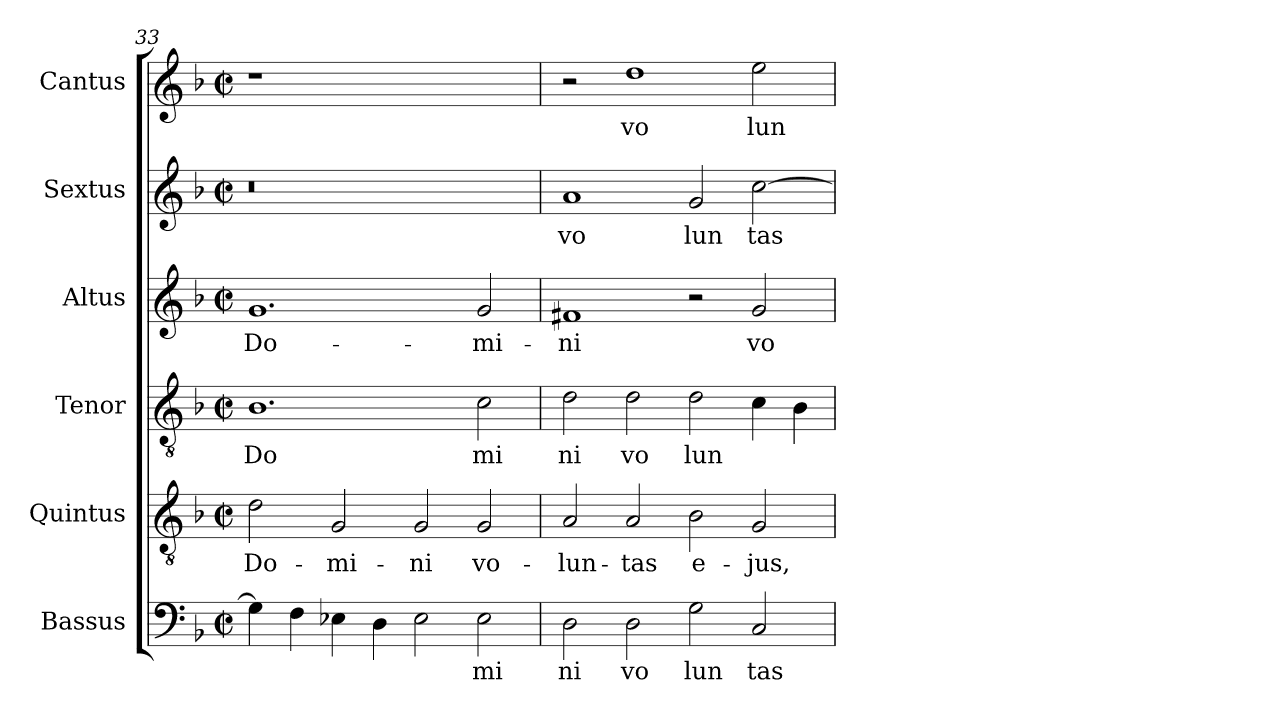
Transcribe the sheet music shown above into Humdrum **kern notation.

**kern	**text	**kern	**text	**kern	**text	**kern	**text	**kern	**text	**kern	**text
*part6	*part6	*part5	*part5	*part4	*part4	*part3	*part3	*part2	*part2	*part1	*part1
*staff6	*staff6	*staff5	*staff5	*staff4	*staff4	*staff3	*staff3	*staff2	*staff2	*staff1	*staff1
*I"Bassus	*	*I"Quintus	*	*I"Tenor	*	*I"Altus	*	*I"Sextus	*	*I"Cantus	*
*I'B	*	*I'Q	*	*I'T	*	*I'A	*	*I'S	*	*I'C	*
!!LO:PB:g=z
*clefF4	*	*clefGv2	*	*clefGv2	*	*clefG2	*	*clefG2	*	*clefG2	*
*k[b-]	*	*k[b-]	*	*k[b-]	*	*k[b-]	*	*k[b-]	*	*k[b-]	*
*F:	*	*F:	*	*F:	*	*F:	*	*F:	*	*F:	*
*M2/2	*	*M2/2	*	*M2/2	*	*M2/2	*	*M2/2	*	*M2/2	*
*met(c|)	*	*met(c|)	*	*met(c|)	*	*met(c|)	*	*met(c|)	*	*met(c|)	*
=33	=33	=33	=33	=33	=33	=33	=33	=33	=33	=33	=33
!	!LO:LY:b:cj	!	!LO:LY:b:cj	!	!LO:LY:b:cj	!	!LO:LY:b:cj	!	!	!	!
4G\]	.	2d\	Do-	1.B-	Do	1.g	Do-	0r	.	1r	.
!	!LO:LY:b:cj	!	!	!	!	!	!	!	!	!	!
4F\	.	.	.	.	.	.	.	.	.	.	.
!	!LO:LY:b:cj	!	!LO:LY:b:cj	!	!	!	!	!	!	!	!
4E-X\	.	2G/	-mi-	.	.	.	.	.	.	.	.
!	!LO:LY:b:cj	!	!	!	!	!	!	!	!	!	!
4D\	.	.	.	.	.	.	.	.	.	.	.
!	!LO:LY:b:cj	!	!LO:LY:b:cj	!	!	!	!	!	!	!	!
2E-\	.	2G/	-ni	.	.	.	.	.	.	1ryy	.
!	!LO:LY:b:cj	!	!LO:LY:b:cj	!	!LO:LY:b:cj	!	!LO:LY:b:cj	!	!	!	!
2E-\	mi	2G/	vo-	2c\	mi	2g/	-mi-	.	.	.	.
=34	=34	=34	=34	=34	=34	=34	=34	=34	=34	=34	=34
!	!LO:LY:b:cj	!	!LO:LY:b:cj	!	!LO:LY:b:cj	!	!LO:LY:b:cj	!	!LO:LY:b:cj	!	!
2D\	ni	2A/	-lun-	2d\	ni	1f#X	-ni	1a	vo	2r	.
!	!LO:LY:b:cj	!	!LO:LY:b:cj	!	!LO:LY:b:cj	!	!	!	!	!	!LO:LY:b:cj
2D\	vo	2A/	-tas	2d\	vo	.	.	.	.	1dd	vo
!	!LO:LY:b:cj	!	!LO:LY:b:cj	!	!LO:LY:b:cj	!	!	!	!LO:LY:b:cj	!	!
2G\	lun	2B-\	e-	2d\	lun	2r	.	2g/	lun	.	.
!	!LO:LY:b:cj	!	!LO:LY:b:cj	!	!LO:LY:b:cj	!	!LO:LY:b:cj	!	!LO:LY:b:cj	!	!LO:LY:b:cj
2C/	tas	2G/	-jus,	4c\	.	2g/	vo-	[>2cc\	tas	2ee\	lun
!	!	!	!	!	!LO:LY:b:cj	!	!	!	!	!	!
.	.	.	.	4B-\	.	.	.	.	.	.	.
=	=	=	=	=	=	=	=	=	=	=	=
*-	*-	*-	*-	*-	*-	*-	*-	*-	*-	*-	*-
